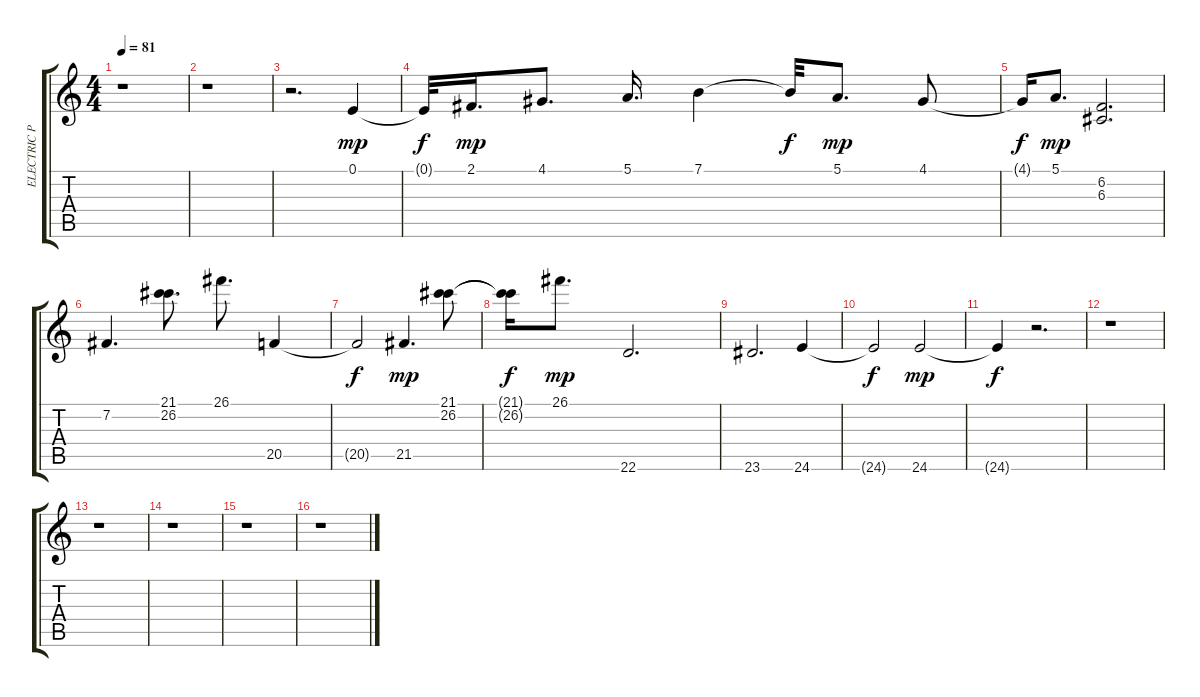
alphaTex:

\track ("ELECTRIC PIANO3" "ELECTRIC P") {instrument electricpiano2}
\staff {score tabs}
\tuning (E4 B3 G3 D3 A2 E2) {hide}
\ts (4 4)
\tempo 81
\clef g2
\ks c
r.1{dy mp} |
r.1 |
r.2{d} 0.1.4 |
0.1{t}.32{dy f} 2.1.16{d dy mp} 4.1.8{d} 5.1.16{d} 7.1.4 7.1{t}.32{dy f} 5.1.8{d dy mp} 4.1.8 |
4.1{t}.16{dy f} 5.1.8{d dy mp} (6.2 6.3).2{d} |
7.2.4{d} (21.1 26.2).8{d} 26.1.8{d} 20.5.4 |
20.5{t}.2{dy f} 21.5.4{d dy mp} (21.1 26.2).8 |
(21.1{t} 26.2{t}).16{dy f} 26.1.8{d dy mp} 22.6.2{d} |
23.6.2{d} 24.6.4 |
24.6{t}.2{dy f} 24.6.2{dy mp} |
24.6{t}.4{dy f} r.2{d} |
r.1 |
r.1 |
r.1 |
r.1 |
r.1
